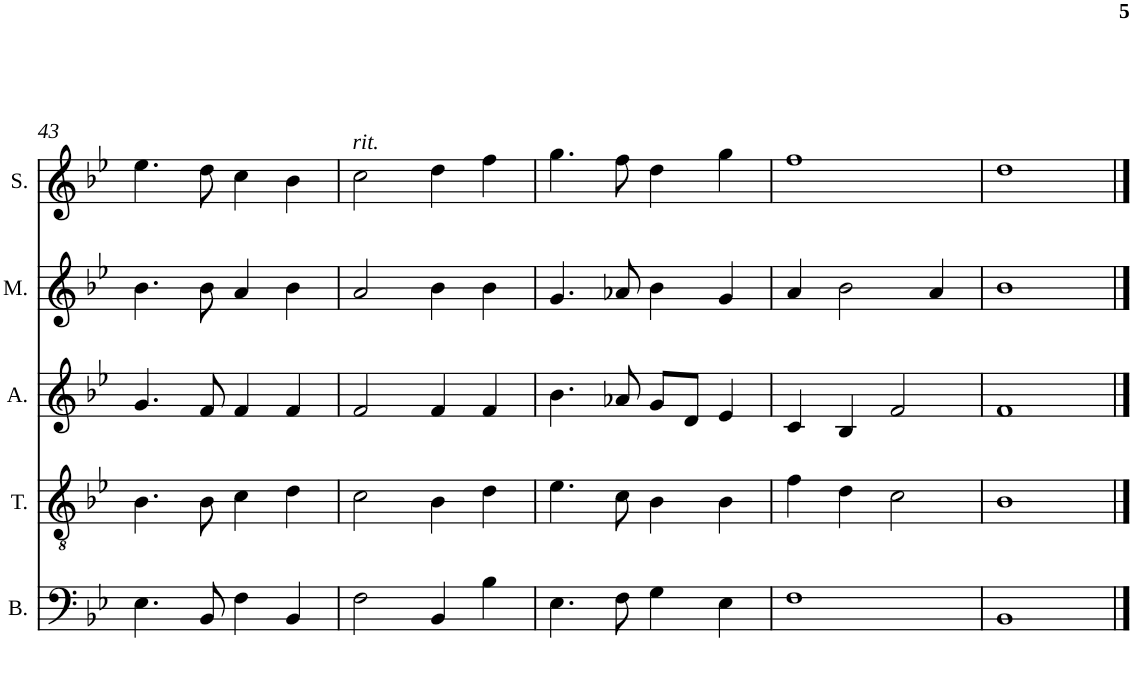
**kern	**kern	**kern	**kern	**kern
*part5	*part4	*part3	*part2	*part1
*staff5	*staff4	*staff3	*staff2	*staff1
*I"Bass	*I"Tenor	*I"Alto	*I"Mezzo	*I"Soprano
*I'B.	*I'T.	*I'A.	*I'M.	*I'S.
!!LO:PB:g=z
*clefF4	*clefGv2	*clefG2	*clefG2	*clefG2
*k[b-e-]	*k[b-e-]	*k[b-e-]	*k[b-e-]	*k[b-e-]
*B-:	*B-:	*B-:	*B-:	*B-:
*M2/2	*M2/2	*M2/2	*M2/2	*M2/2
*met(c|)	*met(c|)	*met(c|)	*met(c|)	*met(c|)
=43	=43	=43	=43	=43
4.E-\	4.B-\	4.g/	4.b-\	4.ee-\
8BB-/	8B-\	8f/	8b-\	8dd\
4F\	4c\	4f/	4a/	4cc\
4BB-/	4d\	4f/	4b-\	4b-\
=44	=44	=44	=44	=44
!	!	!	!	!LO:TX:a:i:t=rit.
2F\	2c\	2f/	2a/	2cc\
4BB-/	4B-\	4f/	4b-\	4dd\
4B-\	4d\	4f/	4b-\	4ff\
=45	=45	=45	=45	=45
*	*	*	*	*MM118
*	*	*	*	*^
4.E-\	4.e-\	4.b-\	4.g/	4.gg\	2ryy
*	*	*	*	*MM115	*
8F\	8c\	8a-X/	8a-X/	8ff\	.
*	*	*	*	*MM114	*
4G\	4B-\	8g/L	4b-\	4dd\	8ryy
*	*	*	*	*MM113	*
.	.	8d/J	.	.	4.ryy
*	*	*	*	*MM113	*
4E-\	4B-\	4e-/	4g/	4gg\	.
*	*	*	*	*v	*v
=46	=46	=46	=46	=46
*	*	*	*	*MM108
*	*	*	*	*^
*	*	*	*	*	*^
*	*	*	*	*	*	*^
1F	4f\	4c/	4a/	1ff	4ryy	2ryy	2.ryy
*	*	*	*	*MM106	*	*	*
.	4d\	4B-/	2b-\	.	2.ryy	.	.
*	*	*	*	*MM102	*	*	*
.	2c\	2f/	.	.	.	2ryy	.
*	*	*	*	*MM102	*	*	*
.	.	.	4a/	.	.	.	4ryy
*	*	*	*	*v	*v	*v	*v
*	*	*	*	*MM106
=47	=47	=47	=47	=47
1BB-	1B-	1f	1b-	1dd
==	==	==	==	==
*-	*-	*-	*-	*-
